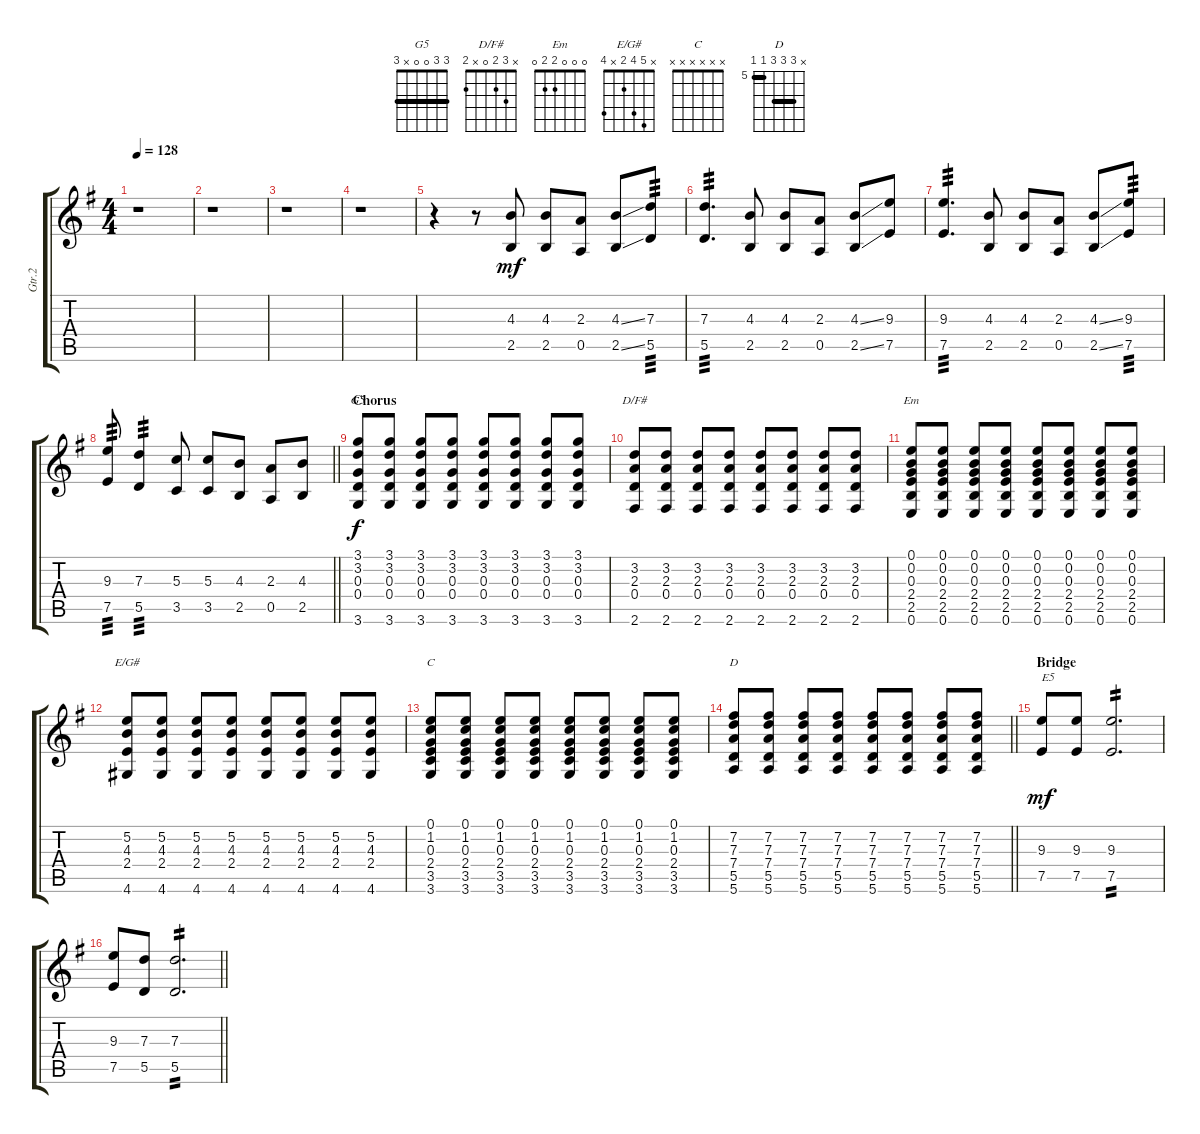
\track ("Gtr.2" "Gtr.2") {instrument distortionguitar}
\staff {score tabs}
\tuning (E4 B3 G3 D3 A2 E2) {hide}
\chord ("G5" 3 3 0 0 x 3) {barre 3}
\chord ("D/F#" x 3 2 0 x 2)
\chord ("Em" 0 0 0 2 2 0)
\chord ("E/G#" x 5 4 2 x 4)
\chord ("C" x x x x x x)
\chord ("D" x 7 7 7 5 5) {firstfret 5 barre (5 7)}
\ts (4 4)
\tempo 128
\clef g2
\ks g
r.1{dy f} |
r.1 |
r.1 |
r.1 |
r.4 r.8 (4.3 2.5).8{dy mf} (4.3 2.5).8 (2.3 0.5).8 (4.3{ss} 2.5{ss}).8 (7.3 5.5).8{tp 3} |
(7.3 5.5).4{d tp 3} (4.3 2.5).8 (4.3 2.5).8 (2.3 0.5).8 (4.3{ss} 2.5{ss}).8 (9.3 7.5).8 |
(9.3 7.5).4{d tp 3} (4.3 2.5).8 (4.3 2.5).8 (2.3 0.5).8 (4.3{ss} 2.5{ss}).8 (9.3 7.5).8{tp 3} |
\barLineRight lightlight
(9.3 7.5).8{tp 3} (7.3 5.5).4{tp 3} (5.3 3.5).8 (5.3 3.5).8 (4.3 2.5).8 (2.3 0.5).8 (4.3 2.5).8 |
\section ("" "Chorus")
(3.1 3.2 0.3 0.4 3.6).8{ch "G5" dy f} (3.1 3.2 0.3 0.4 3.6).8 (3.1 3.2 0.3 0.4 3.6).8 (3.1 3.2 0.3 0.4 3.6).8 (3.1 3.2 0.3 0.4 3.6).8 (3.1 3.2 0.3 0.4 3.6).8 (3.1 3.2 0.3 0.4 3.6).8 (3.1 3.2 0.3 0.4 3.6).8 |
(3.2 2.3 0.4 2.6).8{ch "D/F#"} (3.2 2.3 0.4 2.6).8 (3.2 2.3 0.4 2.6).8 (3.2 2.3 0.4 2.6).8 (3.2 2.3 0.4 2.6).8 (3.2 2.3 0.4 2.6).8 (3.2 2.3 0.4 2.6).8 (3.2 2.3 0.4 2.6).8 |
(0.1 0.2 0.3 2.4 2.5 0.6).8{ch "Em"} (0.1 0.2 0.3 2.4 2.5 0.6).8 (0.1 0.2 0.3 2.4 2.5 0.6).8 (0.1 0.2 0.3 2.4 2.5 0.6).8 (0.1 0.2 0.3 2.4 2.5 0.6).8 (0.1 0.2 0.3 2.4 2.5 0.6).8 (0.1 0.2 0.3 2.4 2.5 0.6).8 (0.1 0.2 0.3 2.4 2.5 0.6).8 |
(5.2 4.3 2.4 4.6).8{ch "E/G#"} (5.2 4.3 2.4 4.6).8 (5.2 4.3 2.4 4.6).8 (5.2 4.3 2.4 4.6).8 (5.2 4.3 2.4 4.6).8 (5.2 4.3 2.4 4.6).8 (5.2 4.3 2.4 4.6).8 (5.2 4.3 2.4 4.6).8 |
(0.1 1.2 0.3 2.4 3.5 3.6).8{ch "C"} (0.1 1.2 0.3 2.4 3.5 3.6).8 (0.1 1.2 0.3 2.4 3.5 3.6).8 (0.1 1.2 0.3 2.4 3.5 3.6).8 (0.1 1.2 0.3 2.4 3.5 3.6).8 (0.1 1.2 0.3 2.4 3.5 3.6).8 (0.1 1.2 0.3 2.4 3.5 3.6).8 (0.1 1.2 0.3 2.4 3.5 3.6).8 |
\barLineRight lightlight
(7.2 7.3 7.4 5.5 5.6).8{ch "D"} (7.2 7.3 7.4 5.5 5.6).8 (7.2 7.3 7.4 5.5 5.6).8 (7.2 7.3 7.4 5.5 5.6).8 (7.2 7.3 7.4 5.5 5.6).8 (7.2 7.3 7.4 5.5 5.6).8 (7.2 7.3 7.4 5.5 5.6).8 (7.2 7.3 7.4 5.5 5.6).8 |
\section ("" "Bridge")
(9.3 7.5).8{txt "E5" dy mf} (9.3 7.5).8 (9.3 7.5).2{d tp 2} |
\barLineRight lightlight
(9.3 7.5).8 (7.3 5.5).8 (7.3 5.5).2{d tp 2}
